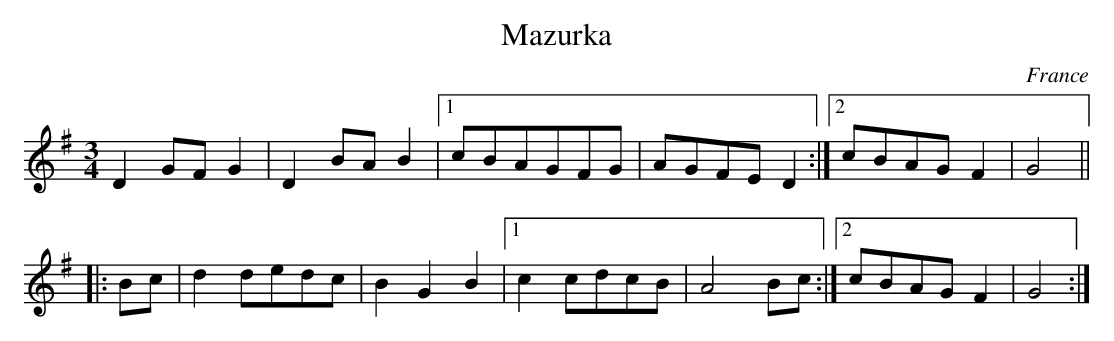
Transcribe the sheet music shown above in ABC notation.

X:1
T:Mazurka
M:3/4
O:France
K:G
D2GFG2|D2BAB2\
|1 cBAGFG|AGFED2 :|2 cBAGF2|G4||
|:Bc|d2dedc|B2G2B2\
|1 c2cdcB|A4Bc:|2 cBAGF2|G4:|
